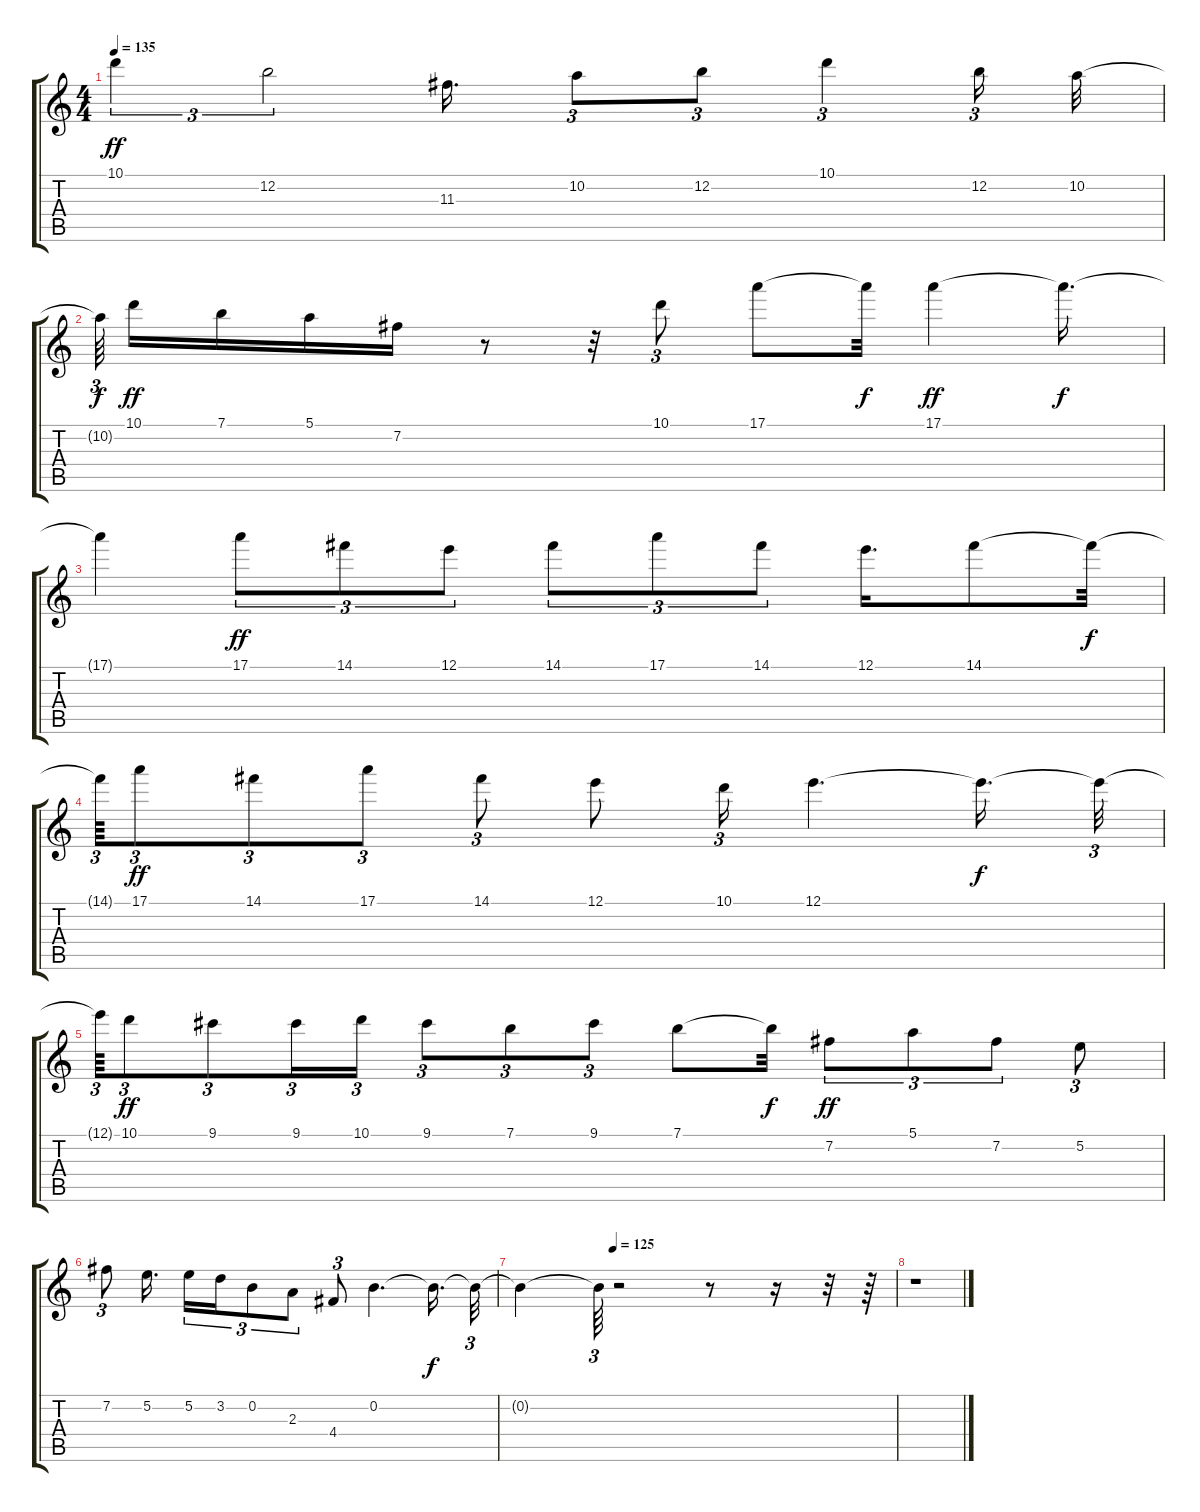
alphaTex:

\track "" {instrument distortionguitar}
\staff {score tabs}
\tuning (E4 B3 G3 D3 A2 E2) {hide}
\ts (4 4)
\tempo 135
\clef g2
\ks c
10.1.4{tu (3 2) dy ff} 12.2.2{tu (3 2)} 11.3.16{d} 10.2.8{tu (3 2)} 12.2.8{tu (3 2)} 10.1.4{tu (3 2)} 12.2.16{tu (3 2)} 10.2.32 |
10.2{t}.64{tu (3 2) dy f beam splitsecondary} 10.1.16{dy ff} 7.1.16 5.1.16 7.2.16 r.8 r.32 10.1.8{tu (3 2)} 17.1.8 17.1{t}.32{dy f} 17.1.4{dy ff} 17.1{t}.16{d dy f} |
17.1{t}.4 17.1.8{tu (3 2) dy ff} 14.1.8{tu (3 2)} 12.1.8{tu (3 2)} 14.1.8{tu (3 2)} 17.1.8{tu (3 2)} 14.1.8{tu (3 2)} 12.1.16{d} 14.1.8 14.1{t}.32{dy f} |
14.1{t}.64{tu (3 2)} 17.1.8{tu (3 2) dy ff} 14.1.8{tu (3 2)} 17.1.8{tu (3 2)} 14.1.8{tu (3 2)} 12.1.8 10.1.16{tu (3 2)} 12.1.4{d} 12.1{t}.16{d dy f} 12.1{t}.32{tu (3 2)} |
12.1{t}.64{tu (3 2)} 10.1.8{tu (3 2) dy ff} 9.1.8{tu (3 2)} 9.1.16{tu (3 2)} 10.1.16{tu (3 2)} 9.1.8{tu (3 2)} 7.1.8{tu (3 2)} 9.1.8{tu (3 2)} 7.1.8 7.1{t}.32{dy f} 7.2.8{tu (3 2) dy ff} 5.1.8{tu (3 2)} 7.2.8{tu (3 2)} 5.2.8{tu (3 2)} |
7.2.8{tu (3 2)} 5.2.16{d beam splitsecondary} 5.2.16{tu (3 2)} 3.2.16{tu (3 2)} 0.2.8{tu (3 2)} 2.3.8{tu (3 2)} 4.4.8{tu (3 2)} 0.2.4{d} 0.2{t}.16{d dy f} 0.2{t}.32{tu (3 2)} |
\tempo (125 0.25)
0.2{t}.4 0.2{t}.64{tu (3 2)} r.2 r.8 r.16 r.32 r.64 |
r.1
